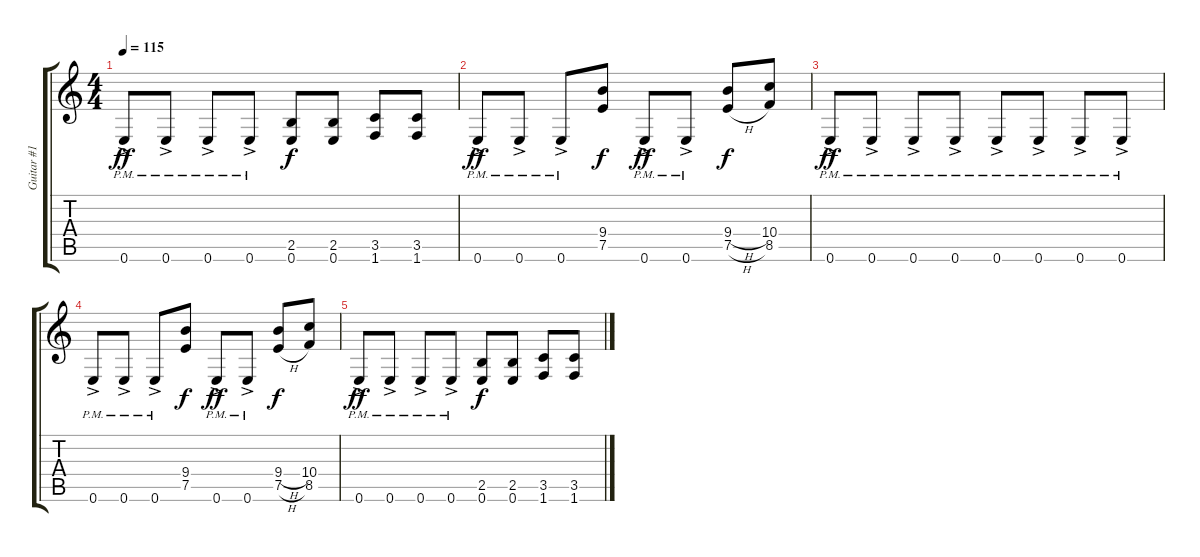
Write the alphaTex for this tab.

\track ("Guitar #1" "Guitar #1") {instrument distortionguitar}
\staff {score tabs}
\tuning (E4 B3 G3 D3 A2 E2) {hide}
\ts (4 4)
\tempo 115
\clef g2
\ks c
0.6{ac pm}.8{dy ff} 0.6{ac pm}.8 0.6{ac pm}.8 0.6{ac pm}.8 (2.5 0.6).8{dy f} (2.5 0.6).8 (3.5 1.6).8 (3.5 1.6).8 |
0.6{ac pm}.8{dy ff} 0.6{ac pm}.8 0.6{ac pm}.8 (9.4 7.5).8{dy f} 0.6{ac pm}.8{dy ff} 0.6{ac pm}.8 (9.4{h} 7.5{h}).8{dy f} (10.4 8.5).8 |
0.6{ac pm}.8{dy ff} 0.6{ac pm}.8 0.6{ac pm}.8 0.6{ac pm}.8 0.6{ac pm}.8 0.6{ac pm}.8 0.6{ac pm}.8 0.6{ac pm}.8 |
0.6{ac pm}.8 0.6{ac pm}.8 0.6{ac pm}.8 (9.4 7.5).8{dy f} 0.6{ac pm}.8{dy ff} 0.6{ac pm}.8 (9.4{h} 7.5{h}).8{dy f} (10.4 8.5).8 |
0.6{ac pm}.8{dy ff} 0.6{ac pm}.8 0.6{ac pm}.8 0.6{ac pm}.8 (2.5 0.6).8{dy f} (2.5 0.6).8 (3.5 1.6).8 (3.5 1.6).8
